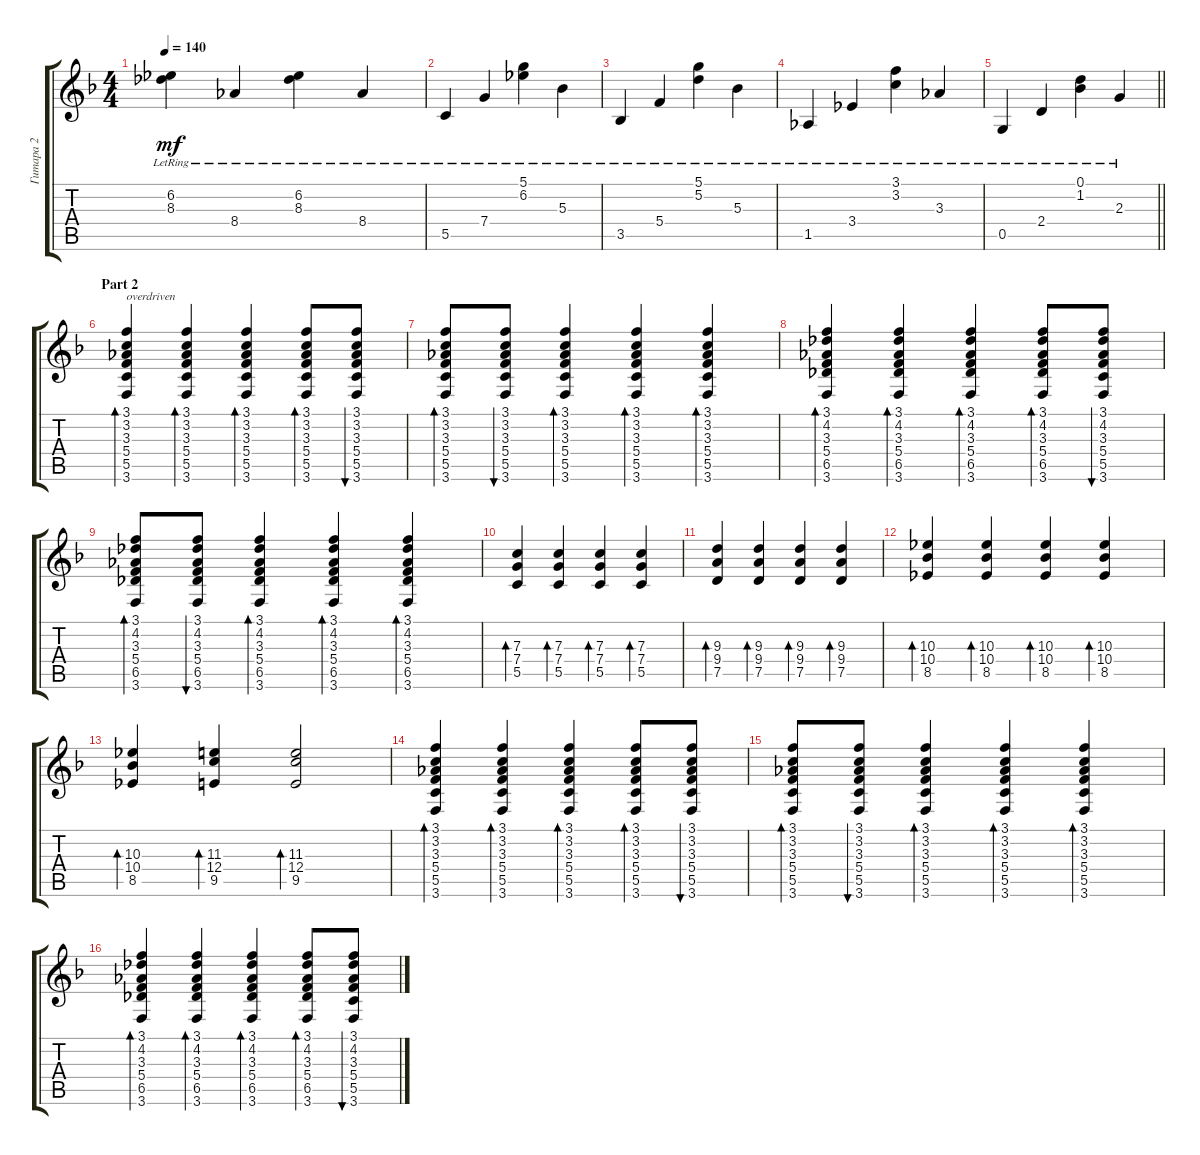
\track ("Гитара 2" "Гитара 2") {instrument electricguitarclean}
\staff {score tabs}
\tuning (D4 A3 F3 C3 G2 D2) {hide}
\ts (4 4)
\tempo 140
\clef g2
\ks dminor
(6.2{lr} 8.3).4{dy mf} 8.4{lr}.4 (6.2{lr} 8.3{lr}).4 8.4{lr}.4 |
5.5{lr}.4 7.4{lr}.4 (5.1{lr} 6.2{lr}).4 5.3{lr}.4 |
3.5{lr}.4 5.4{lr}.4 (5.1{lr} 5.2{lr}).4 5.3{lr}.4 |
1.5{lr}.4 3.4{lr}.4 (3.1{lr} 3.2{lr}).4 3.3{lr}.4 |
\barLineRight lightlight
0.5{lr}.4 2.4{lr}.4 (0.1{lr} 1.2{lr}).4 2.3{lr}.4 |
\section ("" "Part 2")
(3.1 3.2 3.3 5.4 5.5 3.6).4{bd 30 txt "overdriven" balance 8 instrument distortionguitar} (3.1 3.2 3.3 5.4 5.5 3.6).4{bd 30} (3.1 3.2 3.3 5.4 5.5 3.6).4{bd 30} (3.1 3.2 3.3 5.4 5.5 3.6).8{bd 30} (3.1 3.2 3.3 5.4 5.5 3.6).8{bu 30} |
(3.1 3.2 3.3 5.4 5.5 3.6).8{bd 30} (3.1 3.2 3.3 5.4 5.5 3.6).8{bu 30} (3.1 3.2 3.3 5.4 5.5 3.6).4{bd 30} (3.1 3.2 3.3 5.4 5.5 3.6).4{bd 30} (3.1 3.2 3.3 5.4 5.5 3.6).4{bd 30} |
(3.1 4.2 3.3 5.4 6.5 3.6).4{bd 30} (3.1 4.2 3.3 5.4 6.5 3.6).4{bd 30} (3.1 4.2 3.3 5.4 6.5 3.6).4{bd 30} (3.1 4.2 3.3 5.4 6.5 3.6).8{bd 30} (3.1 4.2 3.3 5.4 5.5 3.6).8{bu 30} |
(3.1 4.2 3.3 5.4 6.5 3.6).8{bd 30} (3.1 4.2 3.3 5.4 6.5 3.6).8{bu 30} (3.1 4.2 3.3 5.4 6.5 3.6).4{bd 30} (3.1 4.2 3.3 5.4 6.5 3.6).4{bd 30} (3.1 4.2 3.3 5.4 6.5 3.6).4{bd 30} |
(7.3 7.4 5.5).4{bd 30} (7.3 7.4 5.5).4{bd 30} (7.3 7.4 5.5).4{bd 30} (7.3 7.4 5.5).4{bd 30} |
(9.3 9.4 7.5).4{bd 30} (9.3 9.4 7.5).4{bd 30} (9.3 9.4 7.5).4{bd 30} (9.3 9.4 7.5).4{bd 30} |
(10.3 10.4 8.5).4{bd 30} (10.3 10.4 8.5).4{bd 30} (10.3 10.4 8.5).4{bd 30} (10.3 10.4 8.5).4{bd 30} |
(10.3 10.4 8.5).4{bd 30} (11.3 12.4 9.5).4{bd 30} (11.3 12.4 9.5).2{bd 30} |
(3.1 3.2 3.3 5.4 5.5 3.6).4{bd 30} (3.1 3.2 3.3 5.4 5.5 3.6).4{bd 30} (3.1 3.2 3.3 5.4 5.5 3.6).4{bd 30} (3.1 3.2 3.3 5.4 5.5 3.6).8{bd 30} (3.1 3.2 3.3 5.4 5.5 3.6).8{bu 30} |
(3.1 3.2 3.3 5.4 5.5 3.6).8{bd 30} (3.1 3.2 3.3 5.4 5.5 3.6).8{bu 30} (3.1 3.2 3.3 5.4 5.5 3.6).4{bd 30} (3.1 3.2 3.3 5.4 5.5 3.6).4{bd 30} (3.1 3.2 3.3 5.4 5.5 3.6).4{bd 30} |
(3.1 4.2 3.3 5.4 6.5 3.6).4{bd 30} (3.1 4.2 3.3 5.4 6.5 3.6).4{bd 30} (3.1 4.2 3.3 5.4 6.5 3.6).4{bd 30} (3.1 4.2 3.3 5.4 6.5 3.6).8{bd 30} (3.1 4.2 3.3 5.4 5.5 3.6).8{bu 30}
